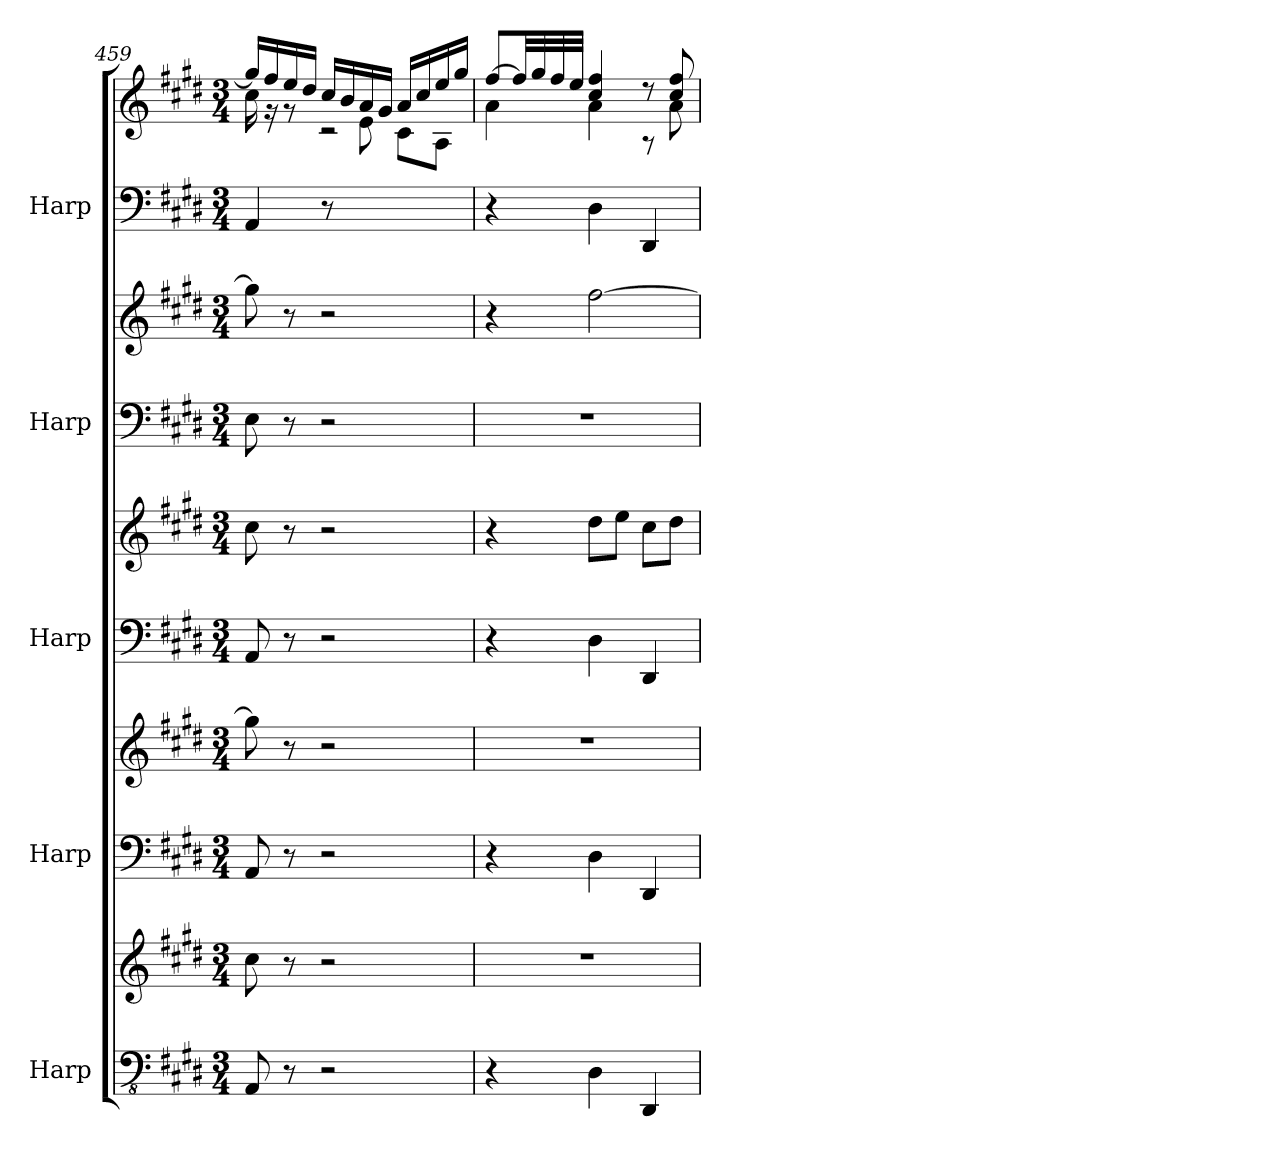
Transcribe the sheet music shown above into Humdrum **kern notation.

**kern	**kern	**kern	**kern	**kern	**kern	**kern	**kern	**kern	**kern
*part5	*part5	*part4	*part4	*part3	*part3	*part2	*part2	*part1	*part1
*staff10	*staff9	*staff8	*staff7	*staff6	*staff5	*staff4	*staff3	*staff2	*staff1
*I"Harp	*	*I"Harp	*	*I"Harp	*	*I"Harp	*	*I"Harp	*
*I'Hp	*	*I'Hp	*	*I'Hp	*	*I'Hp	*	*I'Hp	*
*clefFv4	*clefG2	*clefF4	*clefG2	*clefF4	*clefG2	*clefF4	*clefG2	*clefF4	*clefG2
*k[f#c#g#d#]	*k[f#c#g#d#]	*k[f#c#g#d#]	*k[f#c#g#d#]	*k[f#c#g#d#]	*k[f#c#g#d#]	*k[f#c#g#d#]	*k[f#c#g#d#]	*k[f#c#g#d#]	*k[f#c#g#d#]
*M3/4	*M3/4	*M3/4	*M3/4	*M3/4	*M3/4	*M3/4	*M3/4	*M3/4	*M3/4
=459	=459	=459	=459	=459	=459	=459	=459	=459	=459
*	*	*	*	*	*	*	*	*	*^
*	*	*	*	*	*	*	*	*	*	*^
8AAA/	8cc#\	8AA/	8gg#\]	8AA/	8cc#\	8E\	8gg#\]	4AA/	16gg#/LL]	16cc#\	4.ryy
.	.	.	.	.	.	.	.	.	16ff#/	16r	.
8r	8r	8r	8r	8r	8r	8r	8r	.	16ee/	8r	.
.	.	.	.	.	.	.	.	.	16dd#/JJ	.	.
2r	2r	2r	2r	2r	2r	2r	2r	8r	16cc#/LL	2rc	.
.	.	.	.	.	.	.	.	.	16b/	.	.
.	.	.	.	.	.	.	.	4.ryy	16a/	.	8e\
.	.	.	.	.	.	.	.	.	16g#/JJ	.	.
.	.	.	.	.	.	.	.	.	16a/LL	.	8c#\L
.	.	.	.	.	.	.	.	.	16cc#/	.	.
.	.	.	.	.	.	.	.	.	16ee/	.	8A\J
.	.	.	.	.	.	.	.	.	16gg#/JJ	.	.
*	*	*	*	*	*	*	*	*	*	*v	*v
=460	=460	=460	=460	=460	=460	=460	=460	=460	=460	=460
4r	2.r	4r	2.r	4r	4r	2.r	4r	4r	[8ff#/L	4a\
.	.	.	.	.	.	.	.	.	32ff#/LL]	.
.	.	.	.	.	.	.	.	.	32gg#/	.
.	.	.	.	.	.	.	.	.	32ff#/	.
.	.	.	.	.	.	.	.	.	32ee/JJJ	.
4DD#\	.	4D#\	.	4D#\	8dd#\L	.	[2ff#\	4D#\	4cc#/ 4ff#/	4a\
.	.	.	.	.	8ee\J	.	.	.	.	.
4DDD#/	.	4DD#/	.	4DD#/	8cc#\L	.	.	4DD#/	8r	8rA
.	.	.	.	.	8dd#\J	.	.	.	8cc#/ 8ff#/	8a\
*	*	*	*	*	*	*	*	*	*v	*v
=	=	=	=	=	=	=	=	=	=
*-	*-	*-	*-	*-	*-	*-	*-	*-	*-
